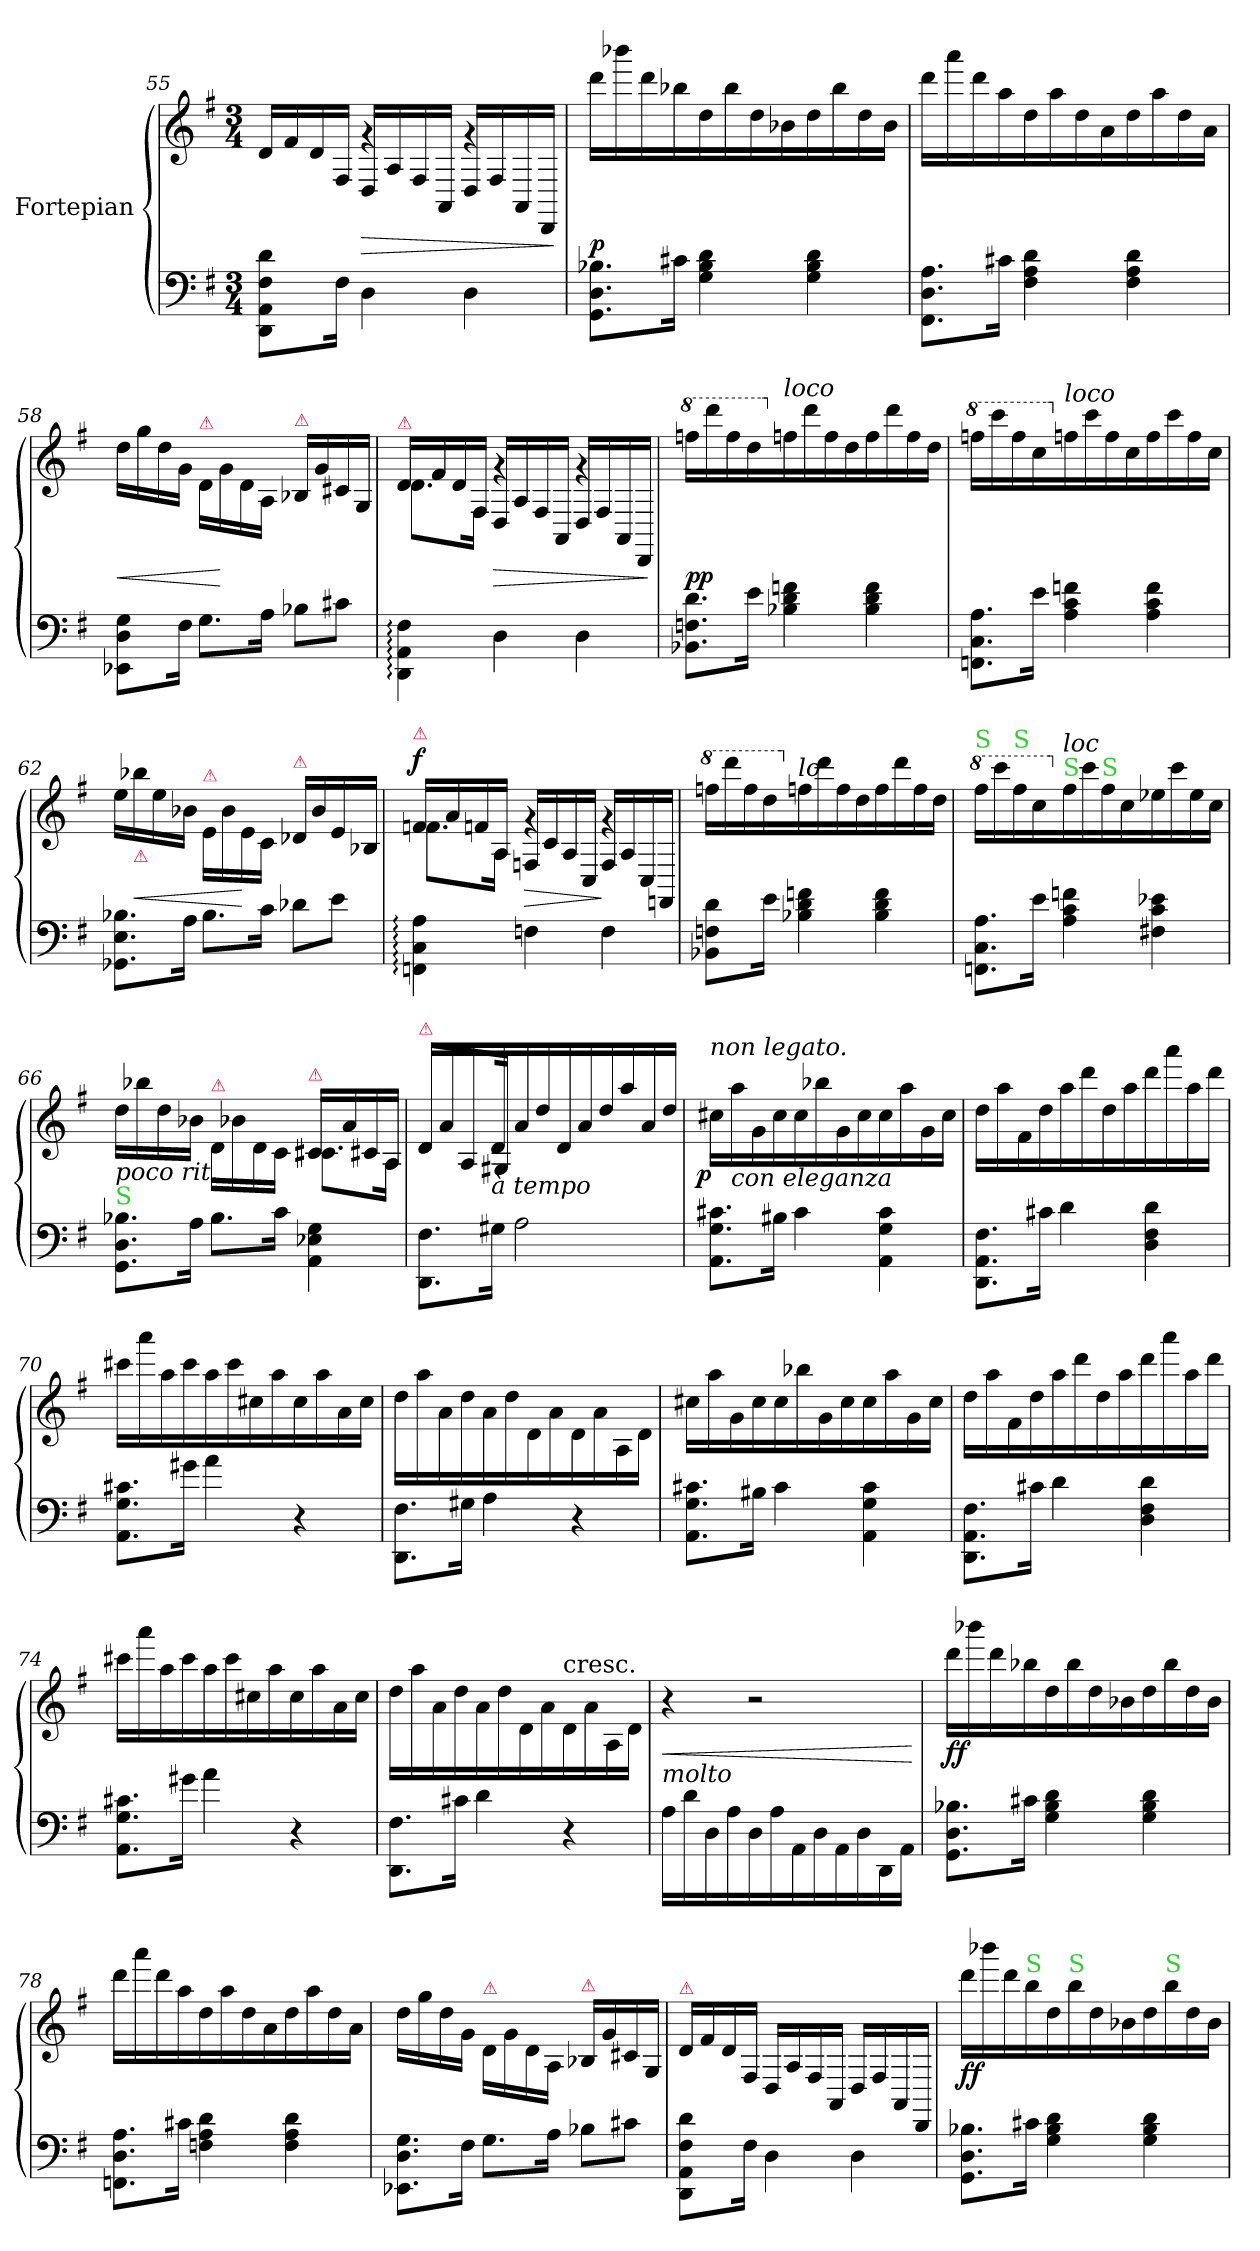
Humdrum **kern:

**kern	**kern	**dynam
*part2	*part1	*part1
*staff2	*staff1	*staff1
*	*I"Fortepian	*
*clefF4	*clefG2	*
*k[f#]	*k[f#]	*
*M3/4	*M3/4	*
=55	=55	=55
!	!LO:TX:a:color=crimson:t=⚠	!
!LO:N:vis=8	!	!
*	*^	*
8.DD\ 8.AA\ 8.F#\ 8.d\L	16d/LL	4ryy	.
.	16f#\	.	.
.	16d\	.	.
16F#\Jk	16F#/JJ	.	.
!	!	!	!LO:HP:b
4D\	16D/LL	4rg	>
.	16A/	.	.
.	16F#/	.	.
.	16AA/JJ	.	.
4D\	16D/LL	4rg	.
.	16F#/	.	.
.	16AA/	.	.
.	16DD/JJ	.	.
*	*v	*v	*
.	.	]
=56	=56	=56
8.GG\ 8.D\ 8.B-X\L	16ddd\LL	p
.	16bbb-X\	.
.	16ddd\	.
16c#X\Jk	16bb-X\	.
4G\ 4B-\ 4d\	16dd\	.
.	16bb-\	.
.	16dd\	.
.	16b-X\	.
4G\ 4B-\ 4d\	16dd\	.
.	16bb-\	.
.	16dd\	.
.	16b-\JJ	.
=57	=57	=57
8.FF#\ 8.D\ 8.A\L	16ddd\LL	.
.	16aaa\	.
.	16ddd\	.
16c#X\Jk	16aa\	.
4F#\ 4A\ 4d\	16dd\	.
.	16aa\	.
.	16dd\	.
.	16a\	.
4F#\ 4A\ 4d\	16dd\	.
.	16aa\	.
.	16dd\	.
.	16a\JJ	.
=58	=58	=58
!LO:N:vis=8	!	!LO:HP:b
8.EE-X\ 8.D\ 8.G\L	16dd\LL	<
.	16gg\	.
.	16dd\	.
16F#\Jk	16g\JJ	.
!	!LO:TX:a:color=crimson:t=⚠	!
8.G\L	16d\LL	.
.	16g\	[
.	16d\	.
16A\Jk	16A/JJ	.
!	!LO:TX:a:color=crimson:t=⚠	!
8B-X\L	16B-X/LL	.
.	16g\	.
8c#X\J	16c#X/	.
.	16G\JJ	.
=59	=59	=59
*	*^	*
!	!LO:TX:a:color=crimson:t=⚠	!	!
4DD:\ 4AA:\ 4F#:\	16d/LL	8.d\L	.
.	16f#\	.	.
.	16d\	.	.
.	16F#/JJ	16F#\Jk	.
!	!	!	!LO:HP:b
4D\	16D/LL	4rg	>
.	16A/	.	.
.	16F#/	.	.
.	16AA/JJ	.	.
4D\	16D/LL	4rg	.
.	16F#/	.	.
.	16AA/	.	.
.	16DD/JJ	.	.
*	*v	*v	*
.	.	]
=60	=60	=60
*	*8va	*
8.BB-X\ 8.Fn\ 8.d\L	16fffn\LL	pp
.	16dddd\	.
.	16fff\	.
16e\Jk	16ddd\	.
*	*X8va	*
!	!LO:TX:a:i:t=loco	!
4B-X\ 4d\ 4fn\	16ffn\	.
.	16ddd\	.
.	16ff\	.
.	16dd\	.
4B-\ 4d\ 4f\	16ff\	.
.	16ddd\	.
.	16ff\	.
.	16dd\JJ	.
=61	=61	=61
*	*8va	*
8.FFn\ 8.C\ 8.A\L	16fffn\LL	.
.	16cccc\	.
.	16fff\	.
16e\Jk	16ccc\	.
*	*X8va	*
!	!LO:TX:a:i:t=loco	!
4A\ 4c\ 4fn\	16ffn\	.
.	16ccc\	.
.	16ff\	.
.	16cc\	.
4A\ 4c\ 4f\	16ff\	.
.	16ccc\	.
.	16ff\	.
.	16cc\JJ	.
=62	=62	=62
8.GG-X\ 8.E\ 8.B-X\L	16ee\LL	.
!	!LO:TX:b:color=crimson:t=⚠	!
!	!	!LO:HP:b
.	16bb-X\	<
.	16ee\	.
16A\Jk	16b-X\JJ	.
!	!LO:TX:a:color=crimson:t=⚠	!
8.B-\L	16e\LL	.
.	16b-\	.
.	16e\	[
16c\Jk	16c/JJ	.
!	!LO:TX:a:color=crimson:t=⚠	!
8d-X\L	16d-X/LL	.
.	16b-\	.
8e\J	16e/	.
.	16B-X\JJ	.
=63	=63	=63
*	*^	*
!	!LO:TX:a:color=crimson:t=⚠	!	!
!	!	!	!LO:DY:a
4FFn:\ 4C:\ 4A:\	16fn/LL	8.f\L	f
.	16a\	.	.
.	16fn\	.	.
.	16A/JJ	16A\Jk	.
!	!	!	!LO:HP:b
4Fn\	16Fn/LL	4rg	>
.	16c/	.	.
.	16A/	.	.
.	16C/JJ	.	.
4F\	16F/LL	4rg	]
.	16A/	.	.
.	16C/	.	.
.	16FFn/JJ	.	.
*	*v	*v	*
=64	=64	=64
!LO:N:vis=8	!	!
*	*8va	*
8.BB-X\ 8.Fn\ 8.d\L	16fffn\LL	.
.	16dddd\	.
.	16fff\	.
16e\Jk	16ddd\	.
*	*X8va	*
!	!LO:TX:a:i:t=lo	!
4B-X\ 4d\ 4fn\	16ffn\	.
.	16ddd\	.
.	16ff\	.
.	16dd\	.
4B-\ 4d\ 4f\	16ff\	.
.	16ddd\	.
.	16ff\	.
.	16dd\JJ	.
=65	=65	=65
*	*8va	*
!	!LO:TX:a:color=limegreen:t=S	!
8.FFn\ 8.C\ 8.A\L	16fff#\LL	.
.	16cccc\	.
!	!LO:TX:a:color=limegreen:t=S	!
.	16fff#\	.
16e\Jk	16ccc\	.
*	*X8va	*
!	!LO:TX:a:color=limegreen:t=S	!
!	!LO:TX:a:i:t=loc	!
4A\ 4c\ 4fn\	16ff#\	.
.	16ccc\	.
!	!LO:TX:a:color=limegreen:t=S	!
.	16ff#\	.
.	16cc\	.
4F#X\ 4c\ 4e-X\	16ee-X\	.
.	16ccc\	.
.	16ee-\	.
.	16cc\JJ	.
=66	=66	=66
*	*^	*
!	!LO:TX:b:i:t=poco rit.	!	!
!LO:TX:a:color=limegreen:t=S	!	!	!
8.GG\ 8.D\ 8.B-X\L	16dd\LL	2ryy	.
.	16bb-X\	.	.
.	16dd\	.	.
16A\Jk	16b-X\JJ	.	.
!	!LO:TX:a:color=crimson:t=⚠	!	!
8.B-\L	16d\LL	.	.
.	16b-X\	.	.
.	16d\	.	.
16c\Jk	16c/JJ	.	.
!	!LO:TX:a:color=crimson:t=⚠	!	!
4AA\ 4E-X\ 4G\	16c#X/LL	8.c#X\L	.
.	16a\	.	.
.	16c#X\	.	.
.	16A/JJ	16A\Jk	.
=67	=67	=67	=67
!	!LO:TX:a:color=crimson:t=⚠	!	!
!	!	!LO:N:vis=8	!
8.DD\ 8.F#\L	16d/LL	8.d\L	.
.	16a/	.	.
.	16A/	.	.
!	!LO:TX:b:i:t=à tempo	!	!
16G#X\Jk	16d/	16G#X/Jk	.
2A\	16a/	2ryy	.
.	16dd/	.	.
.	16d/	.	.
.	16a/	.	.
.	16dd/	.	.
.	16aa/	.	.
.	16a/	.	.
.	16dd/JJ	.	.
*	*v	*v	*
=68	=68	=68
!	!LO:TX:a:i:t=non legato.	!
!	!	!LO:DY:rj
8.AA\ 8.G\ 8.c#X\L	16cc#X\LL	p
!	!LO:TX:b:i:t=con eleganza	!
.	16aa\	.
.	16g\	.
16B#X\Jk	16cc#\	.
4c#\	16cc#\	.
.	16bb-X\	.
.	16g\	.
.	16cc#\	.
4AA\ 4G\ 4c#\	16cc#\	.
.	16aa\	.
.	16g\	.
.	16cc#\JJ	.
=69	=69	=69
8.DD\ 8.AA\ 8.F#\L	16dd\LL	.
.	16aa\	.
.	16f#\	.
16c#X\Jk	16dd\	.
4d\	16aa\	.
.	16ddd\	.
.	16dd\	.
.	16aa\	.
4D\ 4F#\ 4d\	16ddd\	.
.	16aaa\	.
.	16aa\	.
.	16ddd\JJ	.
=70	=70	=70
8.AA\ 8.G\ 8.c#X\L	16ccc#X\LL	.
.	16aaa\	.
.	16aa\	.
16g#X\Jk	16ccc#\	.
4a\	16aa\	.
.	16ccc#\	.
.	16cc#X\	.
.	16aa\	.
4r	16cc#\	.
.	16aa\	.
.	16a\	.
.	16cc#\JJ	.
=71	=71	=71
8.DD\ 8.F#\L	16dd\LL	.
.	16aa\	.
.	16a\	.
16G#X\Jk	16dd\	.
4A\	16a\	.
.	16dd\	.
.	16d\	.
.	16a\	.
4r	16d\	.
.	16a\	.
.	16A\	.
.	16d\JJ	.
=72	=72	=72
8.AA\ 8.G\ 8.c#X\L	16cc#X\LL	.
.	16aa\	.
.	16g\	.
16B#X\Jk	16cc#\	.
4c#\	16cc#\	.
.	16bb-X\	.
.	16g\	.
.	16cc#\	.
4AA\ 4G\ 4c#\	16cc#\	.
.	16aa\	.
.	16g\	.
.	16cc#\JJ	.
=73	=73	=73
8.DD\ 8.AA\ 8.F#\L	16dd\LL	.
.	16aa\	.
.	16f#\	.
16c#X\Jk	16dd\	.
4d\	16aa\	.
.	16ddd\	.
.	16dd\	.
.	16aa\	.
4D\ 4F#\ 4d\	16ddd\	.
.	16aaa\	.
.	16aa\	.
.	16ddd\JJ	.
=74	=74	=74
8.AA\ 8.G\ 8.c#X\L	16ccc#X\LL	.
.	16aaa\	.
.	16aa\	.
16g#X\Jk	16ccc#\	.
4a\	16aa\	.
.	16ccc#\	.
.	16cc#X\	.
.	16aa\	.
4r	16cc#\	.
.	16aa\	.
.	16a\	.
.	16cc#\JJ	.
=75	=75	=75
8.DD\ 8.F#\L	16dd\LL	.
.	16aa\	.
.	16a\	.
16c#X\Jk	16dd\	.
4d\	16a\	.
.	16dd\	.
.	16d\	.
.	16a\	.
!	!LO:TX:a:t=cresc.	!
4r	16d\	.
.	16a\	.
.	16A\	.
.	16d\JJ	.
=76	=76	=76
!	!LO:TX:b:i:t=molto	!
!	!	!LO:HP:b
16A\LL	4r	<
16d\	.	.
16D\	.	.
16A\	.	.
16D\	2r	.
16A\	.	.
16AA\	.	.
16D\	.	.
16AA\	.	.
16D\	.	.
16DD\	.	.
16AA\JJ	.	.
.	.	[
=77	=77	=77
8.GG\ 8.D\ 8.B-X\L	16ddd\LL	ff
.	16bbb-X\	.
.	16ddd\	.
16c#X\Jk	16bb-X\	.
4G\ 4B-\ 4d\	16dd\	.
.	16bb-\	.
.	16dd\	.
.	16b-X\	.
4G\ 4B-\ 4d\	16dd\	.
.	16bb-\	.
.	16dd\	.
.	16b-\JJ	.
=78	=78	=78
8.FFn\ 8.D\ 8.A\L	16ddd\LL	.
.	16aaa\	.
.	16ddd\	.
16c#X\Jk	16aa\	.
4Fn\ 4A\ 4d\	16dd\	.
.	16aa\	.
.	16dd\	.
.	16a\	.
4F\ 4A\ 4d\	16dd\	.
.	16aa\	.
.	16dd\	.
.	16a\JJ	.
=79	=79	=79
8.EE-X\ 8.D\ 8.G\L	16dd\LL	.
.	16gg\	.
.	16dd\	.
16F#\Jk	16g\JJ	.
!	!LO:TX:a:color=crimson:t=⚠	!
8.G\L	16d\LL	.
.	16g\	.
.	16d\	.
16A\Jk	16A/JJ	.
!	!LO:TX:a:color=crimson:t=⚠	!
8B-X\L	16B-X/LL	.
.	16g\	.
8c#X\J	16c#X/	.
.	16G\JJ	.
=80	=80	=80
!	!LO:TX:a:color=crimson:t=⚠	!
!LO:N:vis=8	!	!
8.DD\ 8.AA\ 8.F#\ 8.d\L	16d/LL	.
.	16f#\	.
.	16d\	.
16F#\Jk	16F#/JJ	.
4D\	16D/LL	.
.	16A/	.
.	16F#/	.
.	16AA/JJ	.
4D\	16D/LL	.
.	16F#/	.
.	16AA/	.
.	16DD/JJ	.
=81	=81	=81
8.GG\ 8.D\ 8.B-X\L	16ddd\LL	ff
.	16bbb-X\	.
.	16ddd\	.
!	!LO:TX:a:color=limegreen:t=S	!
16c#X\Jk	16bb\	.
4G\ 4B-\ 4d\	16dd\	.
!	!LO:TX:a:color=limegreen:t=S	!
.	16bb\	.
.	16dd\	.
.	16b-X\	.
4G\ 4B-\ 4d\	16dd\	.
!	!LO:TX:a:color=limegreen:t=S	!
.	16bb\	.
.	16dd\	.
.	16b-\JJ	.
=	=	=
*-	*-	*-
